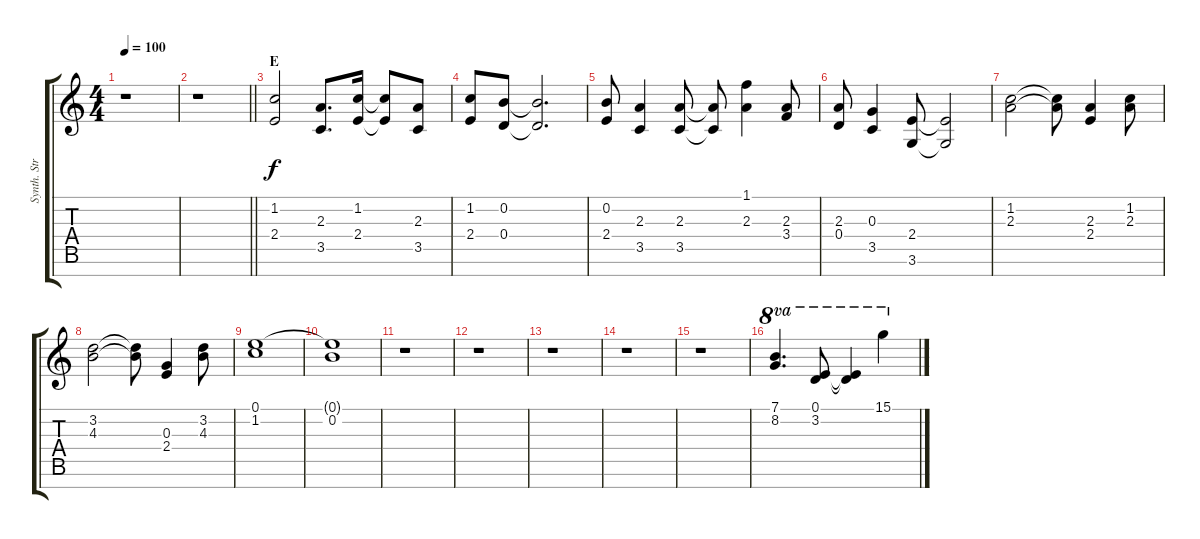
\track ("Synth. Strings I" "Synth. Str") {instrument synthstrings1}
\staff {score tabs}
\tuning (E5 B4 G4 D4 A3 E3 B2) {hide}
\ts (4 4)
\tempo 100
\clef g2
\ks c
r.1{dy f} |
\barLineRight lightlight
r.1 |
\section ("" "E")
(1.2 2.4).2 (2.3 3.5).8{d} (1.2 2.4).16 (1.2{t} 2.4{t}).8 (2.3 3.5).8 |
(1.2 2.4).8 (0.2 0.4).8 (0.2{t} 0.4{t}).2{d} |
(0.2 2.4).8 (2.3 3.5).4 (2.3 3.5).8 (2.3{t} 3.5{t}).8 (1.1 2.3).4 (2.3 3.4).8 |
(2.3 0.4).8 (0.3 3.5).4 (2.4 3.6).8 (2.4{t} 3.6{t}).2 |
(1.2 2.3).2 (1.2{t} 2.3{t}).8 (2.3 2.4).4 (1.2 2.3).8 |
(3.2 4.3).2 (3.2{t} 4.3{t}).8 (0.3 2.4).4 (3.2 4.3).8 |
(0.1 1.2).1 |
(0.1{t} 0.2).1 |
r.1 |
r.1 |
r.1 |
r.1 |
r.1 |
(7.1 8.2).4{d ot 8va} (0.1 3.2).8{ot 8va} (0.1{t} 3.2{t}).4{ot 8va} 15.1.4{ot 8va}
